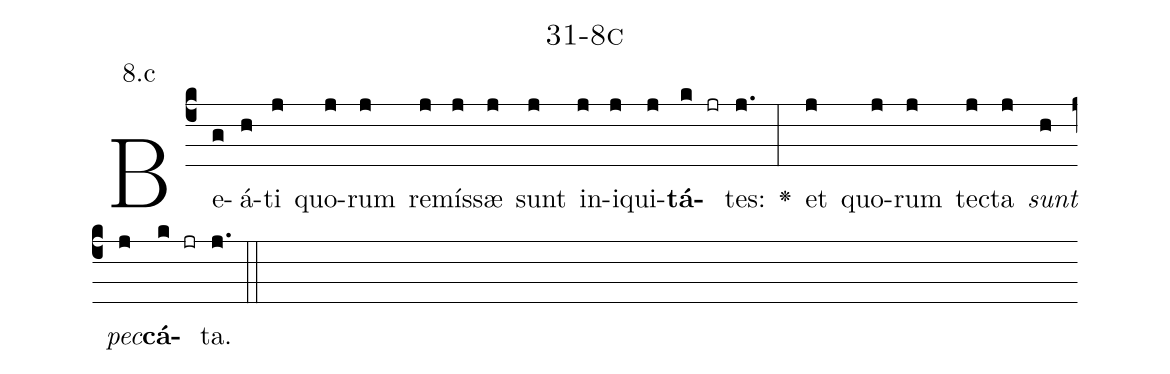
name: 31-8c;
annotation: 8.c;
%%
(c4)Be(g)á(h)ti(j) quo(j)rum(j) re(j)mís(j)sæ(j) sunt(j) in(j)i(j)qui(j)<b>tá</b>(k jr)tes:(j.) <v>\greheightstar</v>(:) et(j) quo(j)rum(j) tec(j)ta(j) <i>sunt</i>(h) <i>pec</i>(j)<b>cá</b>(k jr)ta.(j.) (::)


%E(j) u(j) o(h) u(j) a(k) e.(j.) (::)
